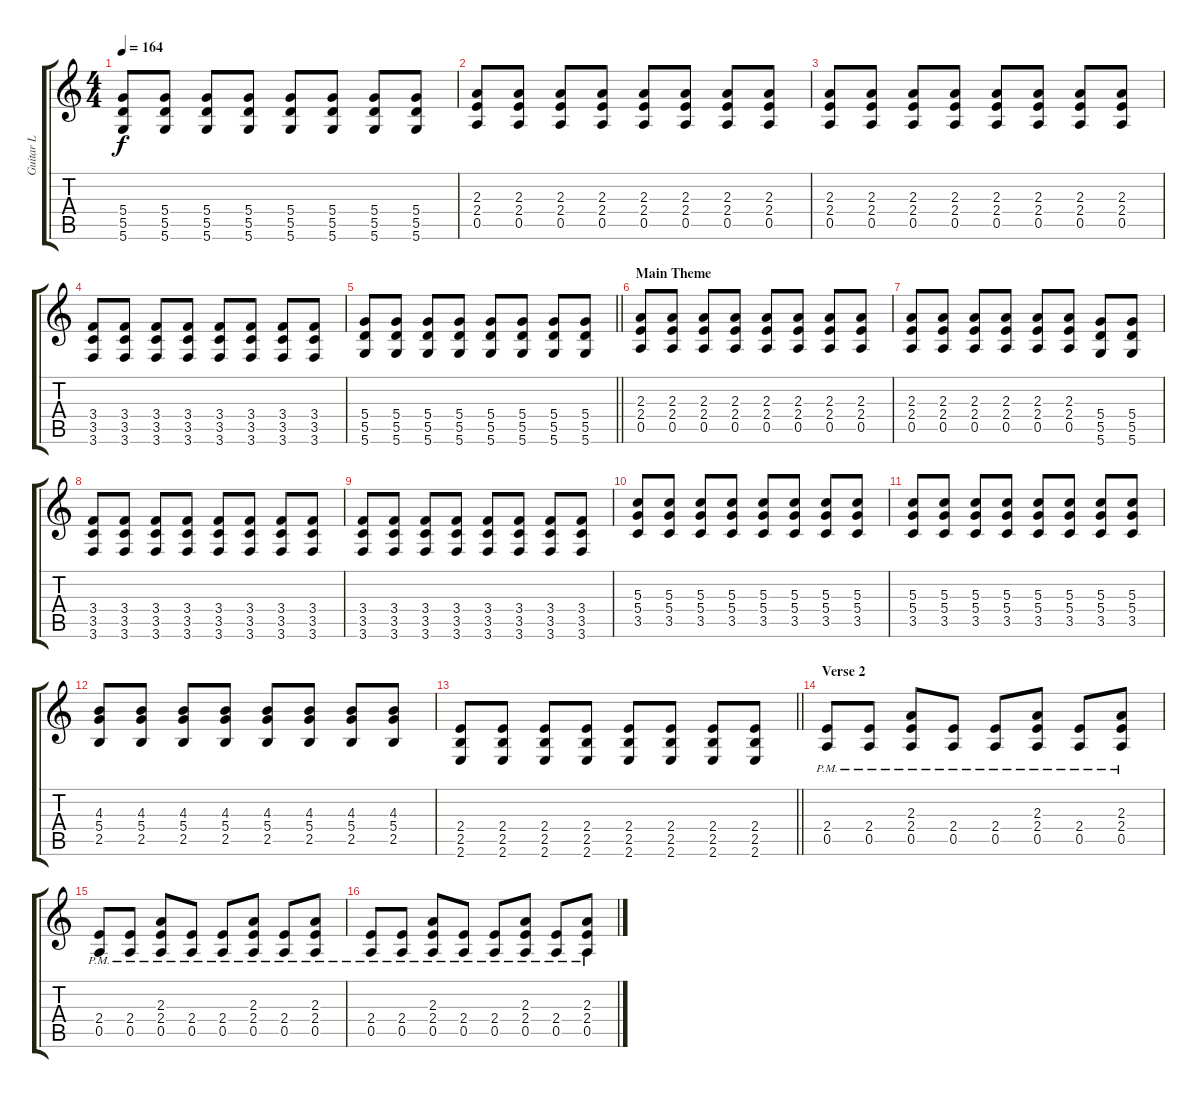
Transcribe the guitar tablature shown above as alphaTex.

\track ("Guitar L" "Guitar L") {instrument distortionguitar}
\staff {score tabs}
\tuning (E4 B3 G3 D3 A2 D2) {hide}
\ts (4 4)
\tempo 164
\clef g2
\ks c
(5.4 5.5 5.6).8{dy f} (5.4 5.5 5.6).8 (5.4 5.5 5.6).8 (5.4 5.5 5.6).8 (5.4 5.5 5.6).8 (5.4 5.5 5.6).8 (5.4 5.5 5.6).8 (5.4 5.5 5.6).8 |
(2.3 2.4 0.5).8 (2.3 2.4 0.5).8 (2.3 2.4 0.5).8 (2.3 2.4 0.5).8 (2.3 2.4 0.5).8 (2.3 2.4 0.5).8 (2.3 2.4 0.5).8 (2.3 2.4 0.5).8 |
(2.3 2.4 0.5).8 (2.3 2.4 0.5).8 (2.3 2.4 0.5).8 (2.3 2.4 0.5).8 (2.3 2.4 0.5).8 (2.3 2.4 0.5).8 (2.3 2.4 0.5).8 (2.3 2.4 0.5).8 |
(3.4 3.5 3.6).8 (3.4 3.5 3.6).8 (3.4 3.5 3.6).8 (3.4 3.5 3.6).8 (3.4 3.5 3.6).8 (3.4 3.5 3.6).8 (3.4 3.5 3.6).8 (3.4 3.5 3.6).8 |
\barLineRight lightlight
(5.4 5.5 5.6).8 (5.4 5.5 5.6).8 (5.4 5.5 5.6).8 (5.4 5.5 5.6).8 (5.4 5.5 5.6).8 (5.4 5.5 5.6).8 (5.4 5.5 5.6).8 (5.4 5.5 5.6).8 |
\section ("" "Main Theme")
(2.3 2.4 0.5).8 (2.3 2.4 0.5).8 (2.3 2.4 0.5).8 (2.3 2.4 0.5).8 (2.3 2.4 0.5).8 (2.3 2.4 0.5).8 (2.3 2.4 0.5).8 (2.3 2.4 0.5).8 |
(2.3 2.4 0.5).8 (2.3 2.4 0.5).8 (2.3 2.4 0.5).8 (2.3 2.4 0.5).8 (2.3 2.4 0.5).8 (2.3 2.4 0.5).8 (5.4 5.5 5.6).8 (5.4 5.5 5.6).8 |
(3.4 3.5 3.6).8 (3.4 3.5 3.6).8 (3.4 3.5 3.6).8 (3.4 3.5 3.6).8 (3.4 3.5 3.6).8 (3.4 3.5 3.6).8 (3.4 3.5 3.6).8 (3.4 3.5 3.6).8 |
(3.4 3.5 3.6).8 (3.4 3.5 3.6).8 (3.4 3.5 3.6).8 (3.4 3.5 3.6).8 (3.4 3.5 3.6).8 (3.4 3.5 3.6).8 (3.4 3.5 3.6).8 (3.4 3.5 3.6).8 |
(5.3 5.4 3.5).8 (5.3 5.4 3.5).8 (5.3 5.4 3.5).8 (5.3 5.4 3.5).8 (5.3 5.4 3.5).8 (5.3 5.4 3.5).8 (5.3 5.4 3.5).8 (5.3 5.4 3.5).8 |
(5.3 5.4 3.5).8 (5.3 5.4 3.5).8 (5.3 5.4 3.5).8 (5.3 5.4 3.5).8 (5.3 5.4 3.5).8 (5.3 5.4 3.5).8 (5.3 5.4 3.5).8 (5.3 5.4 3.5).8 |
(4.3 5.4 2.5).8 (4.3 5.4 2.5).8 (4.3 5.4 2.5).8 (4.3 5.4 2.5).8 (4.3 5.4 2.5).8 (4.3 5.4 2.5).8 (4.3 5.4 2.5).8 (4.3 5.4 2.5).8 |
\barLineRight lightlight
(2.4 2.5 2.6).8 (2.4 2.5 2.6).8 (2.4 2.5 2.6).8 (2.4 2.5 2.6).8 (2.4 2.5 2.6).8 (2.4 2.5 2.6).8 (2.4 2.5 2.6).8 (2.4 2.5 2.6).8 |
\section ("" "Verse 2")
(2.4{pm} 0.5{pm}).8 (2.4{pm} 0.5{pm}).8 (2.3{pm} 2.4{pm} 0.5{pm}).8 (2.4{pm} 0.5{pm}).8 (2.4{pm} 0.5{pm}).8 (2.3{pm} 2.4{pm} 0.5{pm}).8 (2.4{pm} 0.5{pm}).8 (2.3{pm} 2.4{pm} 0.5{pm}).8 |
(2.4{pm} 0.5{pm}).8 (2.4{pm} 0.5{pm}).8 (2.3{pm} 2.4{pm} 0.5{pm}).8 (2.4{pm} 0.5{pm}).8 (2.4{pm} 0.5{pm}).8 (2.3{pm} 2.4{pm} 0.5{pm}).8 (2.4{pm} 0.5{pm}).8 (2.3{pm} 2.4{pm} 0.5{pm}).8 |
(2.4{pm} 0.5{pm}).8 (2.4{pm} 0.5{pm}).8 (2.3{pm} 2.4{pm} 0.5{pm}).8 (2.4{pm} 0.5{pm}).8 (2.4{pm} 0.5{pm}).8 (2.3{pm} 2.4{pm} 0.5{pm}).8 (2.4{pm} 0.5{pm}).8 (2.3{pm} 2.4{pm} 0.5{pm}).8
